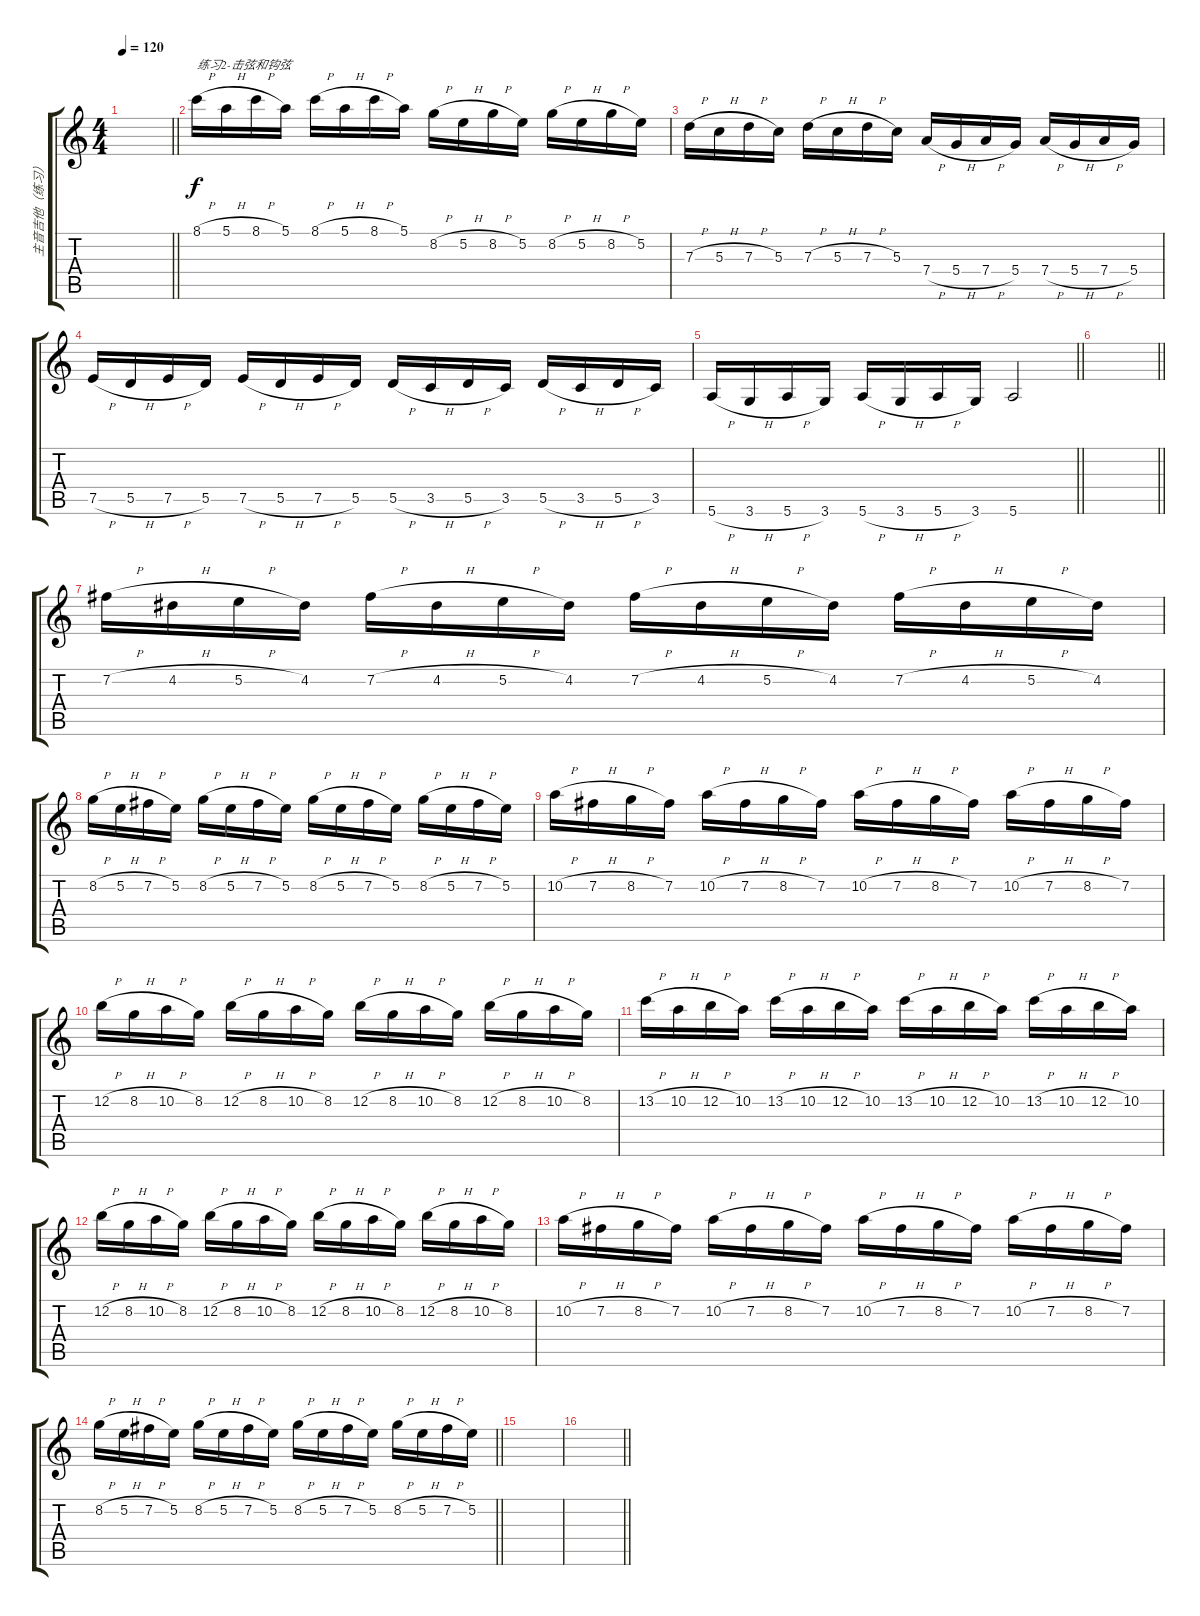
\track ("主音吉他（练习）" "主音吉他（练习）") {instrument overdrivenguitar}
\staff {score tabs}
\tuning (E4 B3 G3 D3 A2 E2) {hide}
\ts (4 4)
\tempo 120
\clef g2
\barLineRight lightlight
\ks c
|
8.1{h}.16{txt "练习2-击弦和钩弦"} 5.1{h}.16 8.1{h}.16 5.1.16 8.1{h}.16 5.1{h}.16 8.1{h}.16 5.1.16 8.2{h}.16 5.2{h}.16 8.2{h}.16 5.2.16 8.2{h}.16 5.2{h}.16 8.2{h}.16 5.2.16 |
7.3{h}.16 5.3{h}.16 7.3{h}.16 5.3.16 7.3{h}.16 5.3{h}.16 7.3{h}.16 5.3.16 7.4{h}.16 5.4{h}.16 7.4{h}.16 5.4.16 7.4{h}.16 5.4{h}.16 7.4{h}.16 5.4.16 |
7.5{h}.16 5.5{h}.16 7.5{h}.16 5.5.16 7.5{h}.16 5.5{h}.16 7.5{h}.16 5.5.16 5.5{h}.16 3.5{h}.16 5.5{h}.16 3.5.16 5.5{h}.16 3.5{h}.16 5.5{h}.16 3.5.16 |
\barLineRight lightlight
5.6{h}.16 3.6{h}.16 5.6{h}.16 3.6.16 5.6{h}.16 3.6{h}.16 5.6{h}.16 3.6.16 5.6.2 |
\barLineRight lightlight
|
7.2{h}.16 4.2{h}.16 5.2{h}.16 4.2.16 7.2{h}.16 4.2{h}.16 5.2{h}.16 4.2.16 7.2{h}.16 4.2{h}.16 5.2{h}.16 4.2.16 7.2{h}.16 4.2{h}.16 5.2{h}.16 4.2.16 |
8.2{h}.16 5.2{h}.16 7.2{h}.16 5.2.16 8.2{h}.16 5.2{h}.16 7.2{h}.16 5.2.16 8.2{h}.16 5.2{h}.16 7.2{h}.16 5.2.16 8.2{h}.16 5.2{h}.16 7.2{h}.16 5.2.16 |
10.2{h}.16 7.2{h}.16 8.2{h}.16 7.2.16 10.2{h}.16 7.2{h}.16 8.2{h}.16 7.2.16 10.2{h}.16 7.2{h}.16 8.2{h}.16 7.2.16 10.2{h}.16 7.2{h}.16 8.2{h}.16 7.2.16 |
12.2{h}.16 8.2{h}.16 10.2{h}.16 8.2.16 12.2{h}.16 8.2{h}.16 10.2{h}.16 8.2.16 12.2{h}.16 8.2{h}.16 10.2{h}.16 8.2.16 12.2{h}.16 8.2{h}.16 10.2{h}.16 8.2.16 |
13.2{h}.16 10.2{h}.16 12.2{h}.16 10.2.16 13.2{h}.16 10.2{h}.16 12.2{h}.16 10.2.16 13.2{h}.16 10.2{h}.16 12.2{h}.16 10.2.16 13.2{h}.16 10.2{h}.16 12.2{h}.16 10.2.16 |
12.2{h}.16 8.2{h}.16 10.2{h}.16 8.2.16 12.2{h}.16 8.2{h}.16 10.2{h}.16 8.2.16 12.2{h}.16 8.2{h}.16 10.2{h}.16 8.2.16 12.2{h}.16 8.2{h}.16 10.2{h}.16 8.2.16 |
10.2{h}.16 7.2{h}.16 8.2{h}.16 7.2.16 10.2{h}.16 7.2{h}.16 8.2{h}.16 7.2.16 10.2{h}.16 7.2{h}.16 8.2{h}.16 7.2.16 10.2{h}.16 7.2{h}.16 8.2{h}.16 7.2.16 |
\barLineRight lightlight
8.2{h}.16 5.2{h}.16 7.2{h}.16 5.2.16 8.2{h}.16 5.2{h}.16 7.2{h}.16 5.2.16 8.2{h}.16 5.2{h}.16 7.2{h}.16 5.2.16 8.2{h}.16 5.2{h}.16 7.2{h}.16 5.2.16 |
|
\barLineRight lightlight
